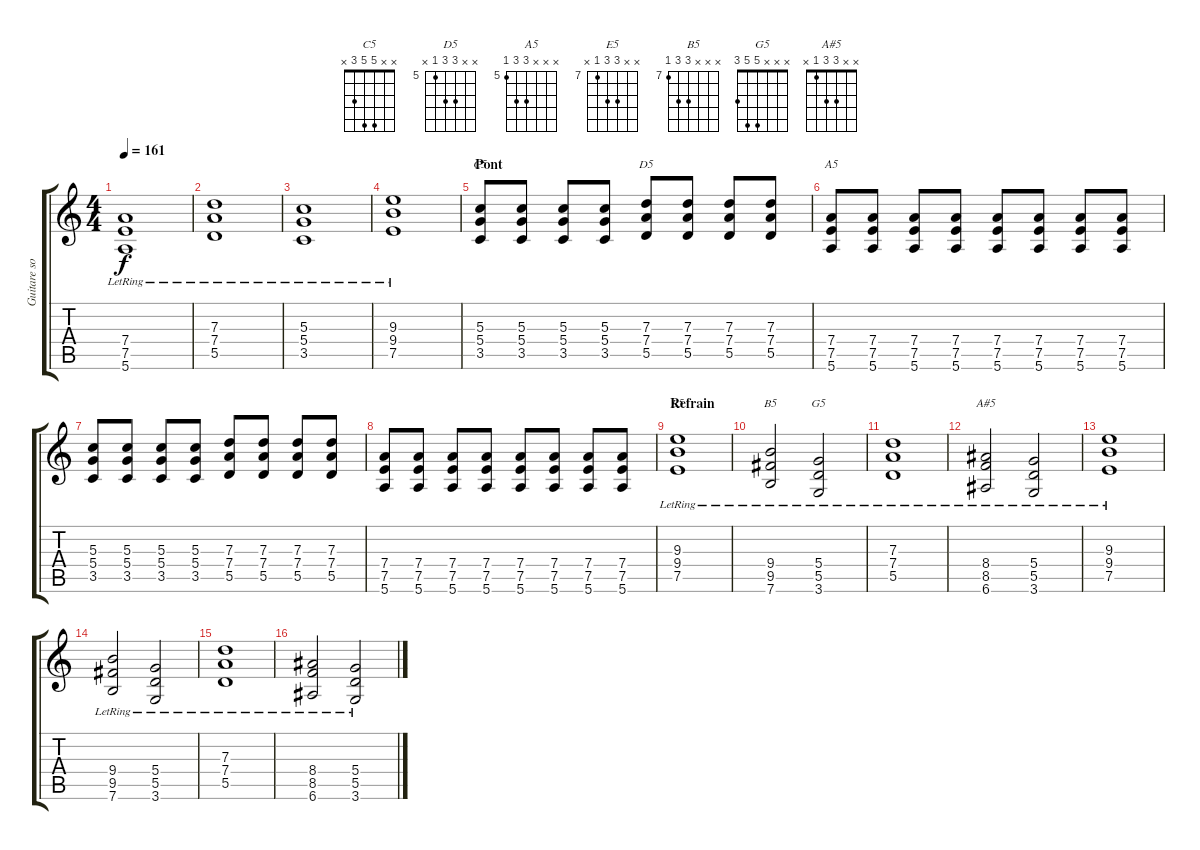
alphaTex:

\track ("Guitare solo - Bozo" "Guitare so") {instrument electricguitarclean}
\staff {score tabs}
\tuning (E4 B3 G3 D3 A2 E2) {hide}
\chord ("C5" x x 5 5 3 x)
\chord ("D5" x x 7 7 5 x) {firstfret 5}
\chord ("A5" x x x 7 7 5) {firstfret 5}
\chord ("E5" x x 9 9 7 x) {firstfret 7}
\chord ("B5" x x x 9 9 7) {firstfret 7}
\chord ("G5" x x x 5 5 3)
\chord ("A#5" x x 3 3 1 x)
\ts (4 4)
\tempo 161
\clef g2
\ks c
(7.4{lr} 7.5{lr} 5.6{lr}).1{dy f} |
(7.3{lr} 7.4{lr} 5.5{lr}).1 |
(5.3{lr} 5.4{lr} 3.5{lr}).1 |
(9.3{lr} 9.4{lr} 7.5{lr}).1 |
\section ("" "Pont")
(5.3 5.4 3.5).8{ch "C5"} (5.3 5.4 3.5).8 (5.3 5.4 3.5).8 (5.3 5.4 3.5).8 (7.3 7.4 5.5).8{ch "D5"} (7.3 7.4 5.5).8 (7.3 7.4 5.5).8 (7.3 7.4 5.5).8 |
(7.4 7.5 5.6).8{ch "A5"} (7.4 7.5 5.6).8 (7.4 7.5 5.6).8 (7.4 7.5 5.6).8 (7.4 7.5 5.6).8 (7.4 7.5 5.6).8 (7.4 7.5 5.6).8 (7.4 7.5 5.6).8 |
(5.3 5.4 3.5).8 (5.3 5.4 3.5).8 (5.3 5.4 3.5).8 (5.3 5.4 3.5).8 (7.3 7.4 5.5).8 (7.3 7.4 5.5).8 (7.3 7.4 5.5).8 (7.3 7.4 5.5).8 |
(7.4 7.5 5.6).8 (7.4 7.5 5.6).8 (7.4 7.5 5.6).8 (7.4 7.5 5.6).8 (7.4 7.5 5.6).8 (7.4 7.5 5.6).8 (7.4 7.5 5.6).8 (7.4 7.5 5.6).8 |
\section ("" "Refrain")
(9.3{lr} 9.4{lr} 7.5{lr}).1{ch "E5"} |
(9.4{lr} 9.5{lr} 7.6{lr}).2{ch "B5"} (5.4{lr} 5.5{lr} 3.6{lr}).2{ch "G5"} |
(7.3{lr} 7.4{lr} 5.5{lr}).1 |
(8.4{lr} 8.5{lr} 6.6{lr}).2{ch "A#5"} (5.4{lr} 5.5{lr} 3.6{lr}).2 |
(9.3{lr} 9.4{lr} 7.5{lr}).1 |
(9.4{lr} 9.5{lr} 7.6{lr}).2 (5.4{lr} 5.5{lr} 3.6{lr}).2 |
(7.3{lr} 7.4{lr} 5.5{lr}).1 |
(8.4{lr} 8.5{lr} 6.6{lr}).2 (5.4{lr} 5.5{lr} 3.6{lr}).2
